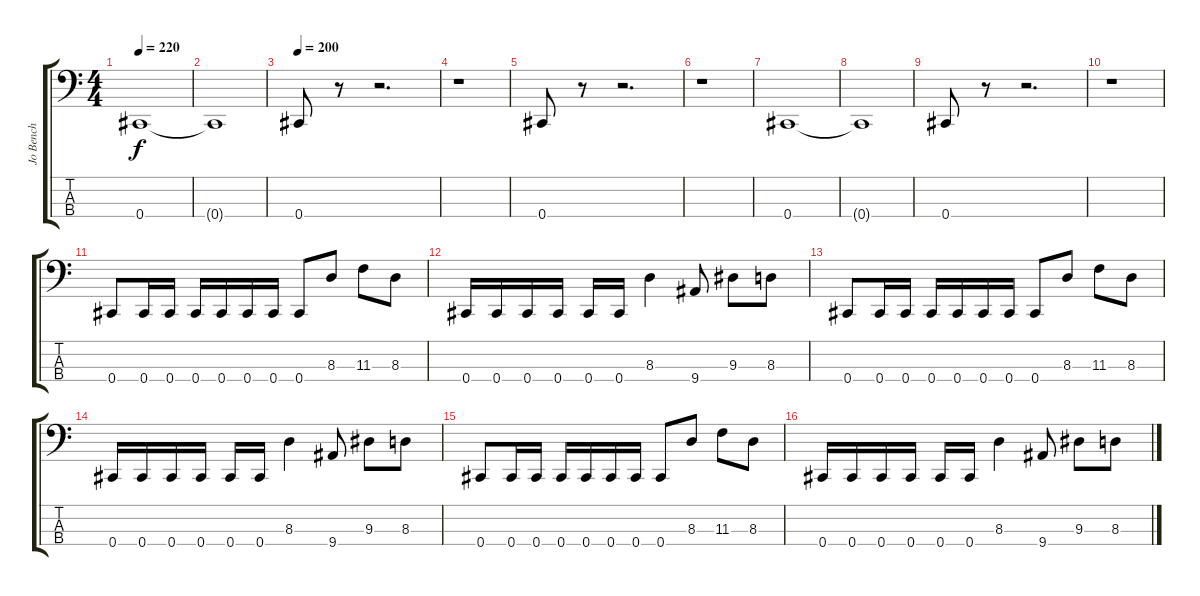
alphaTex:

\track ("Jo Bench" "Jo Bench") {instrument electricbassfinger}
\staff {score tabs}
\tuning (E2 B1 Gb1 Db1) {hide}
\ts (4 4)
\tempo 220
\clef f4
\ks c
0.4.1{dy f} |
0.4{t}.1 |
\tempo 200
0.4.8 r.8 r.2{d} |
r.1 |
0.4.8 r.8 r.2{d} |
r.1 |
0.4.1 |
0.4{t}.1 |
0.4.8 r.8 r.2{d} |
r.1 |
0.4.8 0.4.16 0.4.16 0.4.16 0.4.16 0.4.16 0.4.16 0.4.8 8.3.8 11.3.8 8.3.8 |
0.4.16 0.4.16 0.4.16 0.4.16 0.4.16 0.4.16 8.3.4 9.4.8 9.3.8 8.3.8 |
0.4.8 0.4.16 0.4.16 0.4.16 0.4.16 0.4.16 0.4.16 0.4.8 8.3.8 11.3.8 8.3.8 |
0.4.16 0.4.16 0.4.16 0.4.16 0.4.16 0.4.16 8.3.4 9.4.8 9.3.8 8.3.8 |
0.4.8 0.4.16 0.4.16 0.4.16 0.4.16 0.4.16 0.4.16 0.4.8 8.3.8 11.3.8 8.3.8 |
0.4.16 0.4.16 0.4.16 0.4.16 0.4.16 0.4.16 8.3.4 9.4.8 9.3.8 8.3.8
